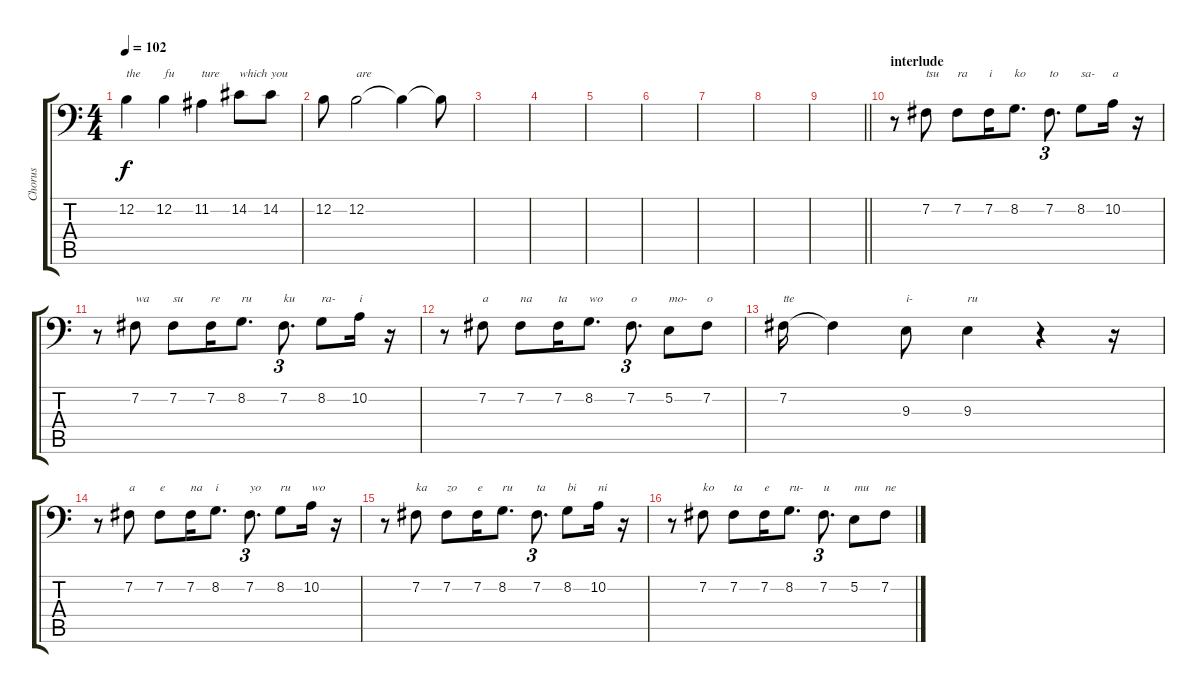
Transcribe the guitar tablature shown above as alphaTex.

\track ("Chorus" "Chorus") {solo instrument choiraahs}
\staff {score tabs}
\tuning (E3 B2 G2 D2 A1 E1) {hide}
\ts (4 4)
\tempo 102
\clef f4
\ks c
12.2.4{txt "the" dy f} 12.2.4{txt "fu"} 11.2.4{txt "ture"} 14.2.8{txt "which"} 14.2.8{txt "you"} |
12.2.8 12.2.2{txt "are"} 12.2{t}.4 12.2{t}.8 |
|
|
|
|
|
|
\barLineRight lightlight
|
\section ("" "interlude")
r.8 7.2.8{txt "tsu"} 7.2.8{txt "ra"} 7.2.16{txt "i"} 8.2.8{d txt "ko"} 7.2.8{d tu (3 2) txt "to"} 8.2.8{txt "sa-"} 10.2.16{txt "a"} r.16 |
r.8 7.2.8{txt "wa"} 7.2.8{txt "su"} 7.2.16{txt "re"} 8.2.8{d txt "ru"} 7.2.8{d tu (3 2) txt "ku"} 8.2.8{txt "ra-"} 10.2.16{txt "i"} r.16 |
r.8 7.2.8{txt "a"} 7.2.8{txt "na"} 7.2.16{txt "ta"} 8.2.8{d txt "wo"} 7.2.8{d tu (3 2) txt "o"} 5.2.8{txt "mo-"} 7.2.8{txt "o"} |
7.2.16{txt "tte"} 7.2{t}.4 9.3.8{txt "i-"} 9.3.4{txt "ru"} r.4 r.16 |
r.8 7.2.8{txt "a"} 7.2.8{txt "e"} 7.2.16{txt "na"} 8.2.8{d txt "i"} 7.2.8{d tu (3 2) txt "yo"} 8.2.8{txt "ru"} 10.2.16{txt "wo"} r.16 |
r.8 7.2.8{txt "ka"} 7.2.8{txt "zo"} 7.2.16{txt "e"} 8.2.8{d txt "ru"} 7.2.8{d tu (3 2) txt "ta"} 8.2.8{txt "bi"} 10.2.16{txt "ni"} r.16 |
r.8 7.2.8{txt "ko"} 7.2.8{txt "ta"} 7.2.16{txt "e"} 8.2.8{d txt "ru-"} 7.2.8{d tu (3 2) txt "u"} 5.2.8{txt "mu"} 7.2.8{txt "ne"}
